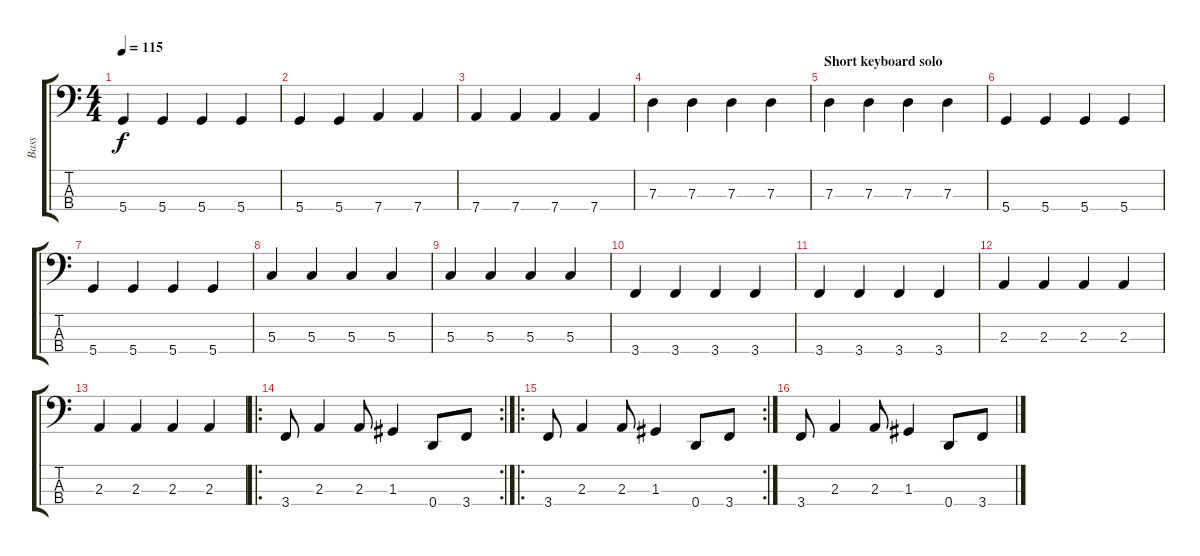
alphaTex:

\track ("Bass" "Bass") {instrument electricbasspick}
\staff {score tabs}
\tuning (F2 C2 G1 D1) {hide}
\ts (4 4)
\tempo 115
\clef f4
\ks c
5.4.4{dy f} 5.4.4 5.4.4 5.4.4 |
5.4.4 5.4.4 7.4.4 7.4.4 |
7.4.4 7.4.4 7.4.4 7.4.4 |
7.3.4 7.3.4 7.3.4 7.3.4 |
\section ("" "Short keyboard solo")
7.3.4 7.3.4 7.3.4 7.3.4 |
5.4.4 5.4.4 5.4.4 5.4.4 |
5.4.4 5.4.4 5.4.4 5.4.4 |
5.3.4 5.3.4 5.3.4 5.3.4 |
5.3.4 5.3.4 5.3.4 5.3.4 |
3.4.4 3.4.4 3.4.4 3.4.4 |
3.4.4 3.4.4 3.4.4 3.4.4 |
2.3.4 2.3.4 2.3.4 2.3.4 |
2.3.4 2.3.4 2.3.4 2.3.4 |
\ro
\rc 2
3.4.8 2.3.4 2.3.8 1.3.4 0.4.8 3.4.8 |
\ro
\rc 2
3.4.8 2.3.4 2.3.8 1.3.4 0.4.8 3.4.8 |
3.4.8 2.3.4 2.3.8 1.3.4 0.4.8 3.4.8
